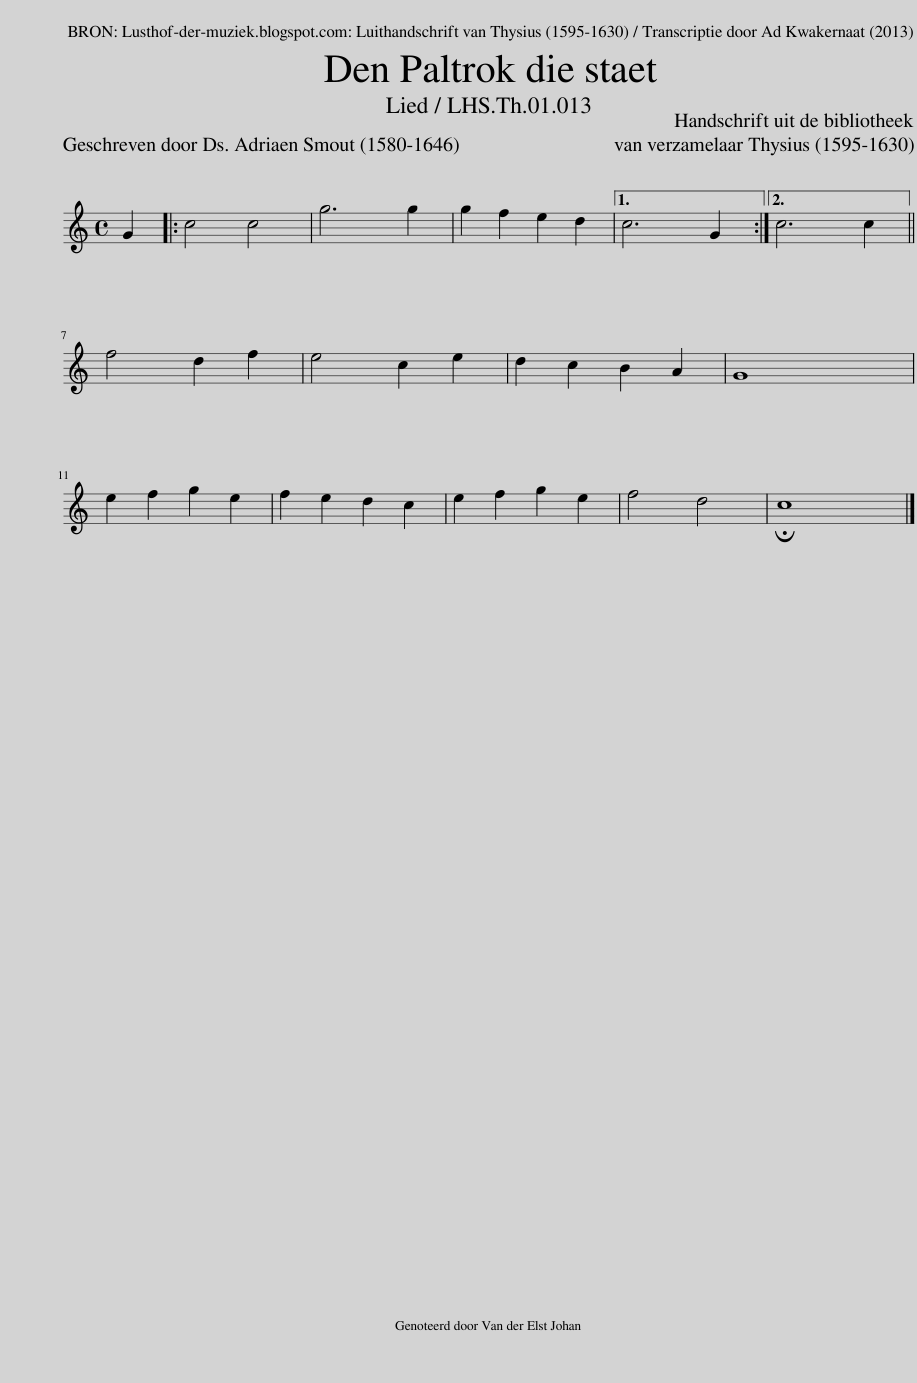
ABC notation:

X:1
L:1/8
M:4/4
I:linebreak $
K:C
U:s=!stemless!
V:1 treble
V:1
 G2 |: c4 c4 | g6 g2 | g2 f2 e2 d2 |1 c6 G2 :|2 %5
 c6 c2 ||$ f4 d2 f2 | e4 c2 e2 | d2 c2 B2 A2 | sG8 |$ %10
 e2 f2 g2 e2 | f2 e2 d2 c2 | e2 f2 g2 e2 | f4 d4 | !fermata!sc8 |] %15
